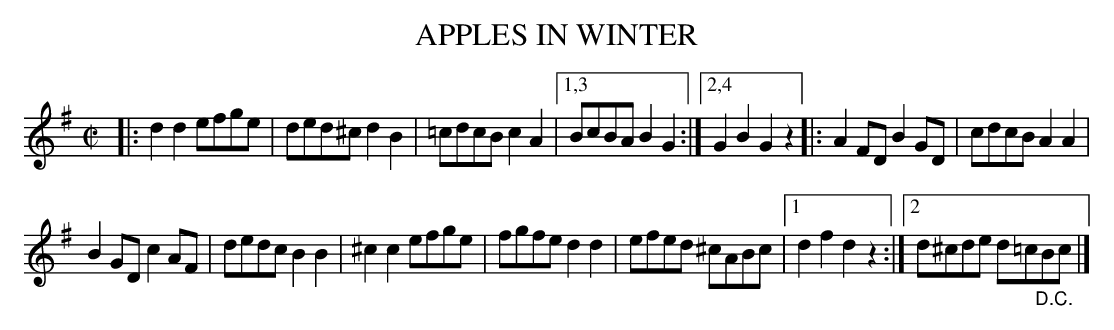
X:1
T: APPLES IN WINTER
M: C|
L: 1/8
K: G
|:\
d2d2 efge | ded^c d2B2 | =cdcB c2A2 |\
[1,3 BcBA B2G2 :|[2,4 G2B2G2 z2 |:\
A2FD B2GD | cdcB A2A2 |
B2GD c2AF | dedc B2B2 |\
^c2c2 efge | fgfe d2d2 | efed ^cABc |\
[1 d2f2d2 z2 :|[2 d^cde d=c"_D.C."Bc |]
